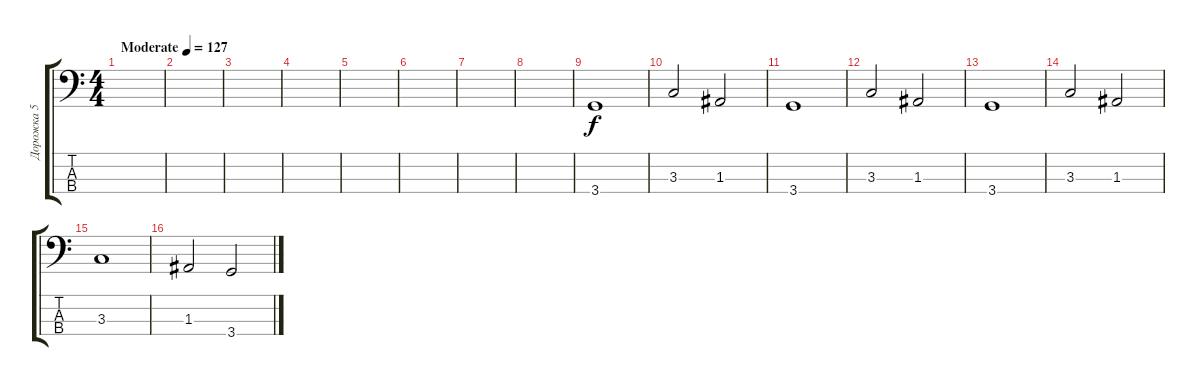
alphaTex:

\track ("Дорожка 5" "Дорожка 5") {instrument electricbassfinger}
\staff {score tabs}
\tuning (G2 D2 A1 E1) {hide}
\ts (4 4)
\tempo (127 "Moderate")
\clef f4
\ks c
|
|
|
|
|
|
|
|
3.4.1 |
3.3.2 1.3.2 |
3.4.1 |
3.3.2 1.3.2 |
3.4.1 |
3.3.2 1.3.2 |
3.3.1 |
1.3.2 3.4.2
